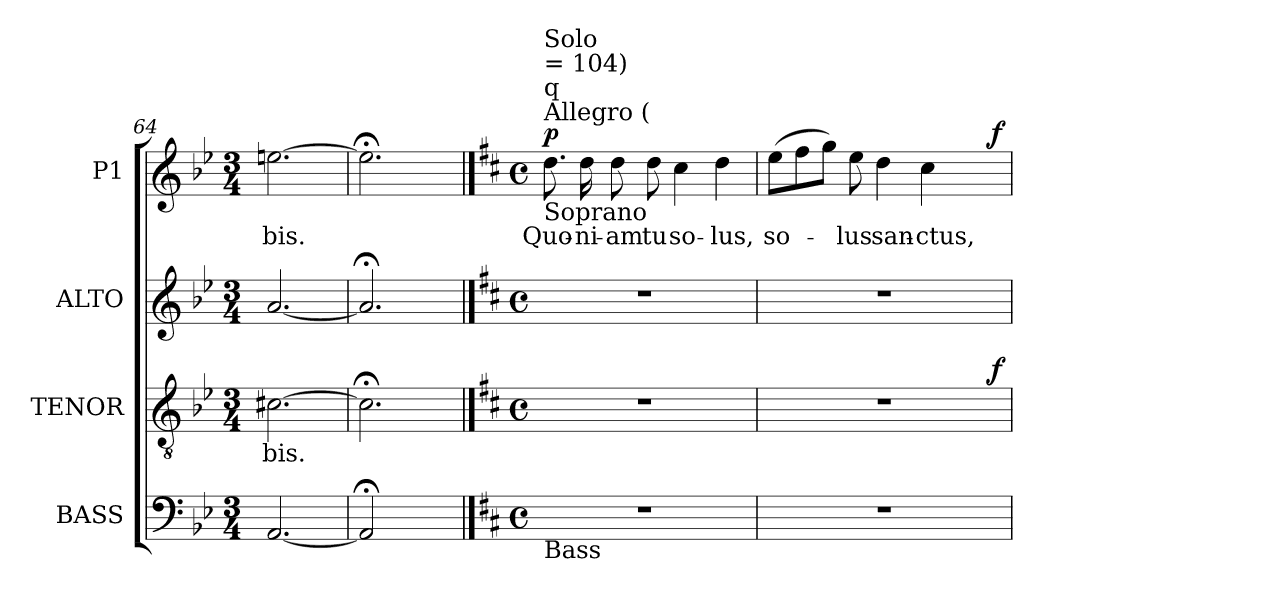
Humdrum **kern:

**kern	**kern	**text	**dynam	**kern	**kern	**text	**dynam
*part4	*part3	*part3	*part3	*part2	*part1	*part1	*part1
*staff4	*staff3	*staff3	*staff3	*staff2	*staff1	*staff1	*staff1
*I"BASS	*I"TENOR	*	*	*I"ALTO	*I"P1	*	*
*clefF4	*clefGv2	*	*	*clefG2	*clefG2	*	*
*	*ITrd7c12	*	*	*	*	*	*
*k[b-e-]	*k[b-e-]	*	*	*k[b-e-]	*k[b-e-]	*	*
*B-:	*B-:	*	*	*B-:	*B-:	*	*
*M3/4	*M3/4	*	*	*M3/4	*M3/4	*	*
=64	=64	=64	=64	=64	=64	=64	=64
!	!	!LO:LY:b:color=#000000	!	!	!	!	!
!	!	!	!	!	!	!LO:LY:b:color=#000000	!
[2.AAi/	[2.C#Xi\	-bis.	.	[2.ai/	[2.eeni\	-bis.	.
=65	=65	=65	=65	=65	=65	=65	=65
2AA;i/]	2.C#;i\]	.	.	2.a;i/]	2.ee;i\]	.	.
4ryy	.	.	.	.	.	.	.
!!LO:PB:g=z
==1	==1	==1	==1	==1	==1	==1	==1
*k[f#c#]	*k[f#c#]	*	*	*k[f#c#]	*k[f#c#]	*	*
*D:	*D:	*	*	*D:	*D:	*	*
*M4/4	*M4/4	*	*	*M4/4	*M4/4	*	*
*met(c)	*met(c)	*	*	*met(c)	*met(c)	*	*
!	!	!	!	!	!LO:TX:b:t=Soprano	!	!
!	!	!	!	!	!LO:TX:a:t=Allegro (	!	!
!	!	!	!	!	!LO:TX:t=q	!	!
!	!	!	!	!	!LO:TX:t== 104)	!	!
!	!	!	!	!	!LO:TX:a:t=Solo	!	!
!LO:TX:b:t=Bass	!	!	!	!	!	!	!
!	!	!	!	!	!	!LO:LY:b:color=#000000	!
1r	1r	.	.	1r	8.ddi\	Quo-	p
!	!	!	!	!	!	!LO:LY:b:color=#000000	!
.	.	.	.	.	16ddi\	-ni-	.
!	!	!	!	!	!	!LO:LY:b:color=#000000	!
.	.	.	.	.	8ddi\	-am	.
!	!	!	!	!	!	!LO:LY:b:color=#000000	!
.	.	.	.	.	8ddi\	tu	.
!	!	!	!	!	!	!LO:LY:b:color=#000000	!
.	.	.	.	.	4cc#i\	so-	.
!	!	!	!	!	!	!LO:LY:b:color=#000000	!
.	.	.	.	.	4ddi\	-lus,	.
=2	=2	=2	=2	=2	=2	=2	=2
!	!	!	!	!	!	!LO:LY:b:color=#000000	!
*	*^	*	*	*	*^	*	*
1r	1r	2ryy	.	.	1r	(8eei\L	2ryy	so-	.
.	.	.	.	.	.	8ff#i\	.	.	.
.	.	.	.	.	.	8ggi\J)	.	.	.
!	!	!	!	!	!	!	!	!LO:LY:b:color=#000000	!
.	.	.	.	.	.	8eei\	.	-lus	.
!	!	!	!	!	!	!	!	!LO:LY:b:color=#000000	!
.	.	4ryy	.	.	.	4ddi\	4ryy	san-	.
!	!	!	!	!	!	!	!	!LO:LY:b:color=#000000	!
.	.	8ryy	.	.	.	4cc#i\	8ryy	-ctus,	.
.	.	16ryy	.	.	.	.	16ryy	.	.
.	.	32ryy	.	.	.	.	32ryy	.	.
.	.	64ryy	.	.	.	.	64ryy	.	.
.	.	128...ryy	.	.	.	.	128...ryy	.	.
.	.	1024ryy	.	f	.	.	1024ryy	.	f
*	*v	*v	*	*	*	*v	*v	*	*
=	=	=	=	=	=	=	=
*-	*-	*-	*-	*-	*-	*-	*-
